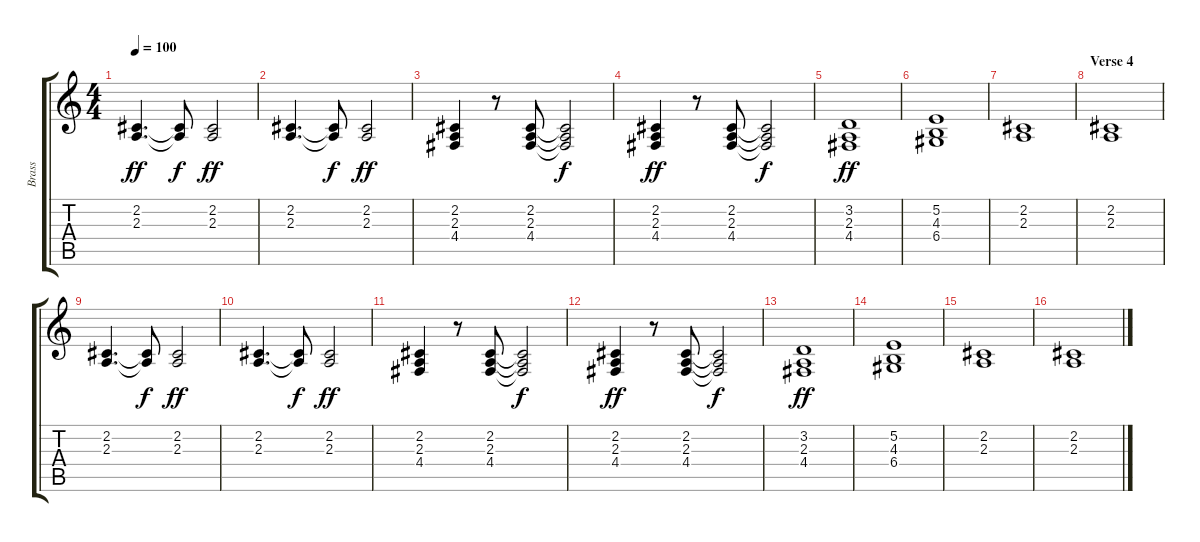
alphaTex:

\track ("Brass" "Brass") {instrument brasssection}
\staff {score tabs}
\tuning (E4 B3 G3 D3 A2 E2) {hide}
\ts (4 4)
\tempo 100
\clef g2
\ks c
(2.2 2.3).4{d dy ff} (2.2{t} 2.3{t}).8{dy f} (2.2 2.3).2{dy ff} |
(2.2 2.3).4{d} (2.2{t} 2.3{t}).8{dy f} (2.2 2.3).2{dy ff} |
(2.2 2.3 4.4).4 r.8 (2.2 2.3 4.4).8 (2.2{t} 2.3{t} 4.4{t}).2{dy f} |
(2.2 2.3 4.4).4{dy ff} r.8 (2.2 2.3 4.4).8 (2.2{t} 2.3{t} 4.4{t}).2{dy f} |
(3.2 2.3 4.4).1{dy ff} |
(5.2 4.3 6.4).1 |
(2.2 2.3).1 |
\section ("" "Verse 4")
(2.2 2.3).1 |
(2.2 2.3).4{d} (2.2{t} 2.3{t}).8{dy f} (2.2 2.3).2{dy ff} |
(2.2 2.3).4{d} (2.2{t} 2.3{t}).8{dy f} (2.2 2.3).2{dy ff} |
(2.2 2.3 4.4).4 r.8 (2.2 2.3 4.4).8 (2.2{t} 2.3{t} 4.4{t}).2{dy f} |
(2.2 2.3 4.4).4{dy ff} r.8 (2.2 2.3 4.4).8 (2.2{t} 2.3{t} 4.4{t}).2{dy f} |
(3.2 2.3 4.4).1{dy ff} |
(5.2 4.3 6.4).1 |
(2.2 2.3).1 |
(2.2 2.3).1
